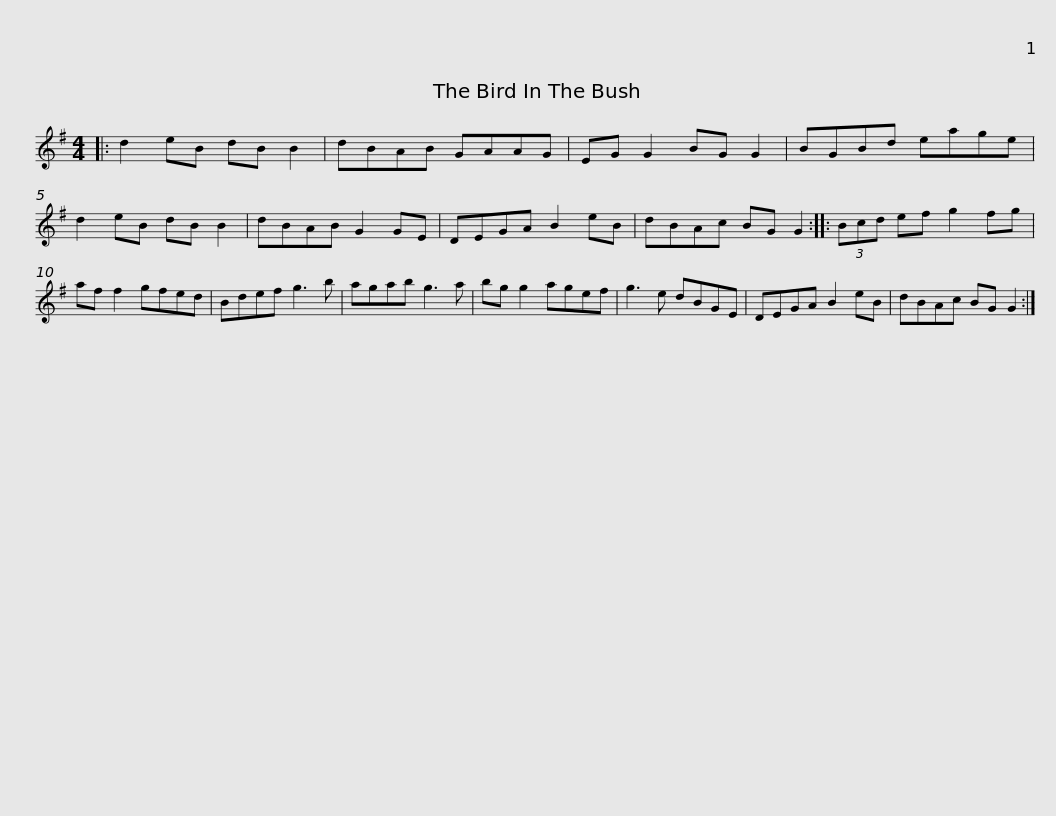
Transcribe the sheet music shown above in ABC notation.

X:1
L:1/8
M:4/4
I:linebreak $
K:G
V:1 treble
V:1
|: d2 eB dB B2 | dBAB GAAG | EG G2 BG G2 | BGBd eage | d2 eB dB B2 | %5
 dBAB G2 GE |$ DEGA B2 eB | dBAc BG G2 :: (3Bcd ef g2 fg | af f2 gfed | %10
 Bdef g3 b | agab g3 a |$ bg g2 agef | g3 e dBGE | DEGA B2 eB | %15
 dBAc BG G2 :| %16
